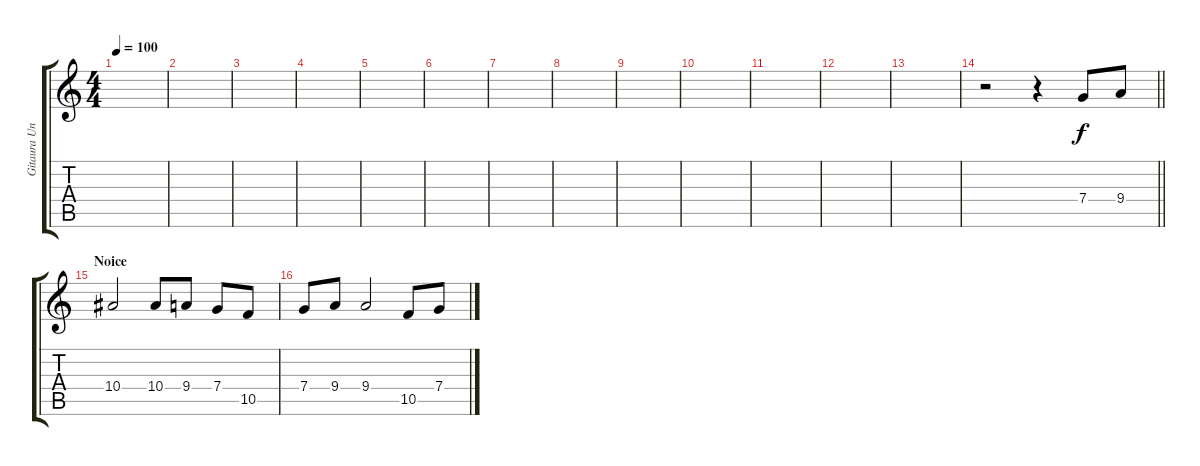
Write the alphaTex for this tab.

\track ("Gitaura Uno" "Gitaura Un") {instrument overdrivenguitar}
\staff {score tabs}
\tuning (D4 A3 F3 C3 G2 D2) {hide}
\ts (4 4)
\tempo 100
\clef g2
\ks c
|
|
|
|
|
|
|
|
|
|
|
|
|
\barLineRight lightlight
r.2 r.4 7.4.8 9.4.8 |
\section ("" "Noice")
10.4.2 10.4.8 9.4.8 7.4.8 10.5.8 |
7.4.8 9.4.8 9.4.2 10.5.8 7.4.8
